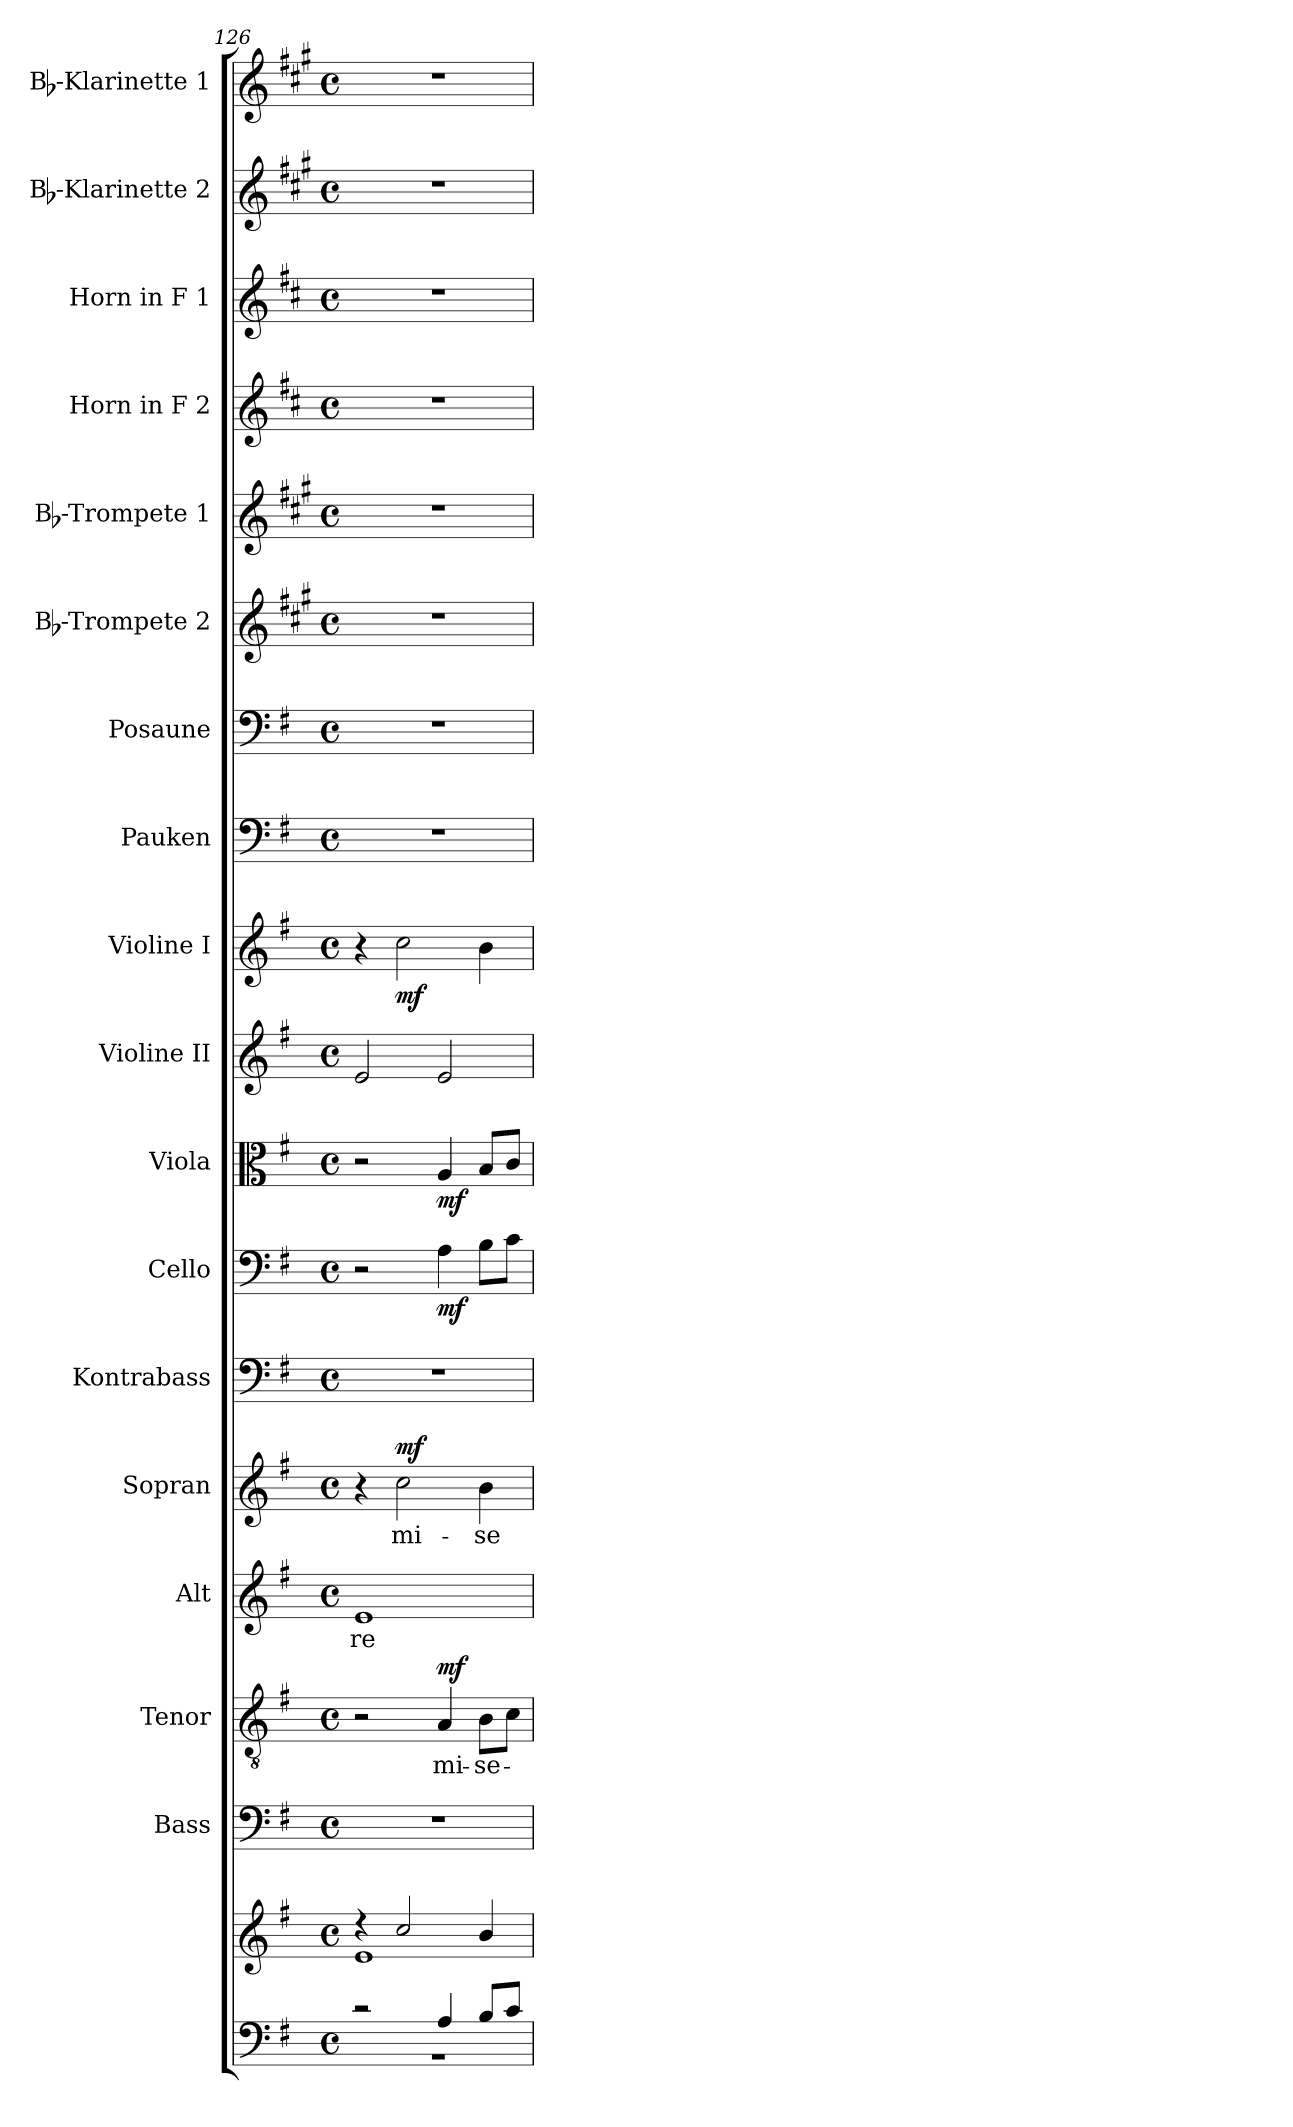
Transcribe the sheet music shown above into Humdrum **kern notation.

**kern	**kern	**kern	**kern	**text	**dynam	**kern	**text	**kern	**text	**dynam	**kern	**kern	**dynam	**kern	**dynam	**kern	**kern	**dynam	**kern	**kern	**kern	**kern	**kern	**kern	**kern	**kern
*part18	*part18	*part17	*part16	*part16	*part16	*part15	*part15	*part14	*part14	*part14	*part13	*part12	*part12	*part11	*part11	*part10	*part9	*part9	*part8	*part7	*part6	*part5	*part4	*part3	*part2	*part1
*staff19	*staff18	*staff17	*staff16	*staff16	*staff16	*staff15	*staff15	*staff14	*staff14	*staff14	*staff13	*staff12	*staff12	*staff11	*staff11	*staff10	*staff9	*staff9	*staff8	*staff7	*staff6	*staff5	*staff4	*staff3	*staff2	*staff1
*	*	*I"Bass	*I"Tenor	*	*	*I"Alt	*	*I"Sopran	*	*	*I"Kontrabass	*I"Cello	*	*I"Viola	*	*I"Violine II	*I"Violine I	*	*I"Pauken	*I"Posaune	*I"Bb-Trompete 2	*I"Bb-Trompete 1	*I"Horn in F 2	*I"Horn in F 1	*I"Bb-Klarinette 2	*I"Bb-Klarinette 1
*	*	*I'B.	*I'T.	*	*	*I'A.	*	*I'S.	*	*	*I'Kb.	*	*	*I'Vla.	*	*I'Vl. II	*I'Vl. I	*	*I'Pk.	*I'Pos.	*I'Bb Trp. 2	*I'Bb Trp. 1	*	*	*I'Bb Kl. 2	*I'Bb Kl. 1
*clefF4	*clefG2	*clefF4	*clefGv2	*	*	*clefG2	*	*clefG2	*	*	*clefF4	*clefF4	*	*clefC3	*	*clefG2	*clefG2	*	*clefF4	*clefF4	*clefG2	*clefG2	*clefG2	*clefG2	*clefG2	*clefG2
*	*	*	*	*	*	*	*	*	*	*	*ITrd7c12	*	*	*	*	*	*	*	*	*	*ITrd1c2	*ITrd1c2	*ITrd4c7	*ITrd4c7	*ITrd1c2	*ITrd1c2
*k[f#]	*k[f#]	*k[f#]	*k[f#]	*	*	*k[f#]	*	*k[f#]	*	*	*k[f#]	*k[f#]	*	*k[f#]	*	*k[f#]	*k[f#]	*	*k[f#]	*k[f#]	*k[f#]	*k[f#]	*k[f#]	*k[f#]	*k[f#]	*k[f#]
*G:	*G:	*G:	*G:	*	*	*G:	*	*G:	*	*	*G:	*G:	*	*G:	*	*G:	*G:	*	*G:	*G:	*G:	*G:	*G:	*G:	*G:	*G:
*M4/4	*M4/4	*M4/4	*M4/4	*	*	*M4/4	*	*M4/4	*	*	*M4/4	*M4/4	*	*M4/4	*	*M4/4	*M4/4	*	*M4/4	*M4/4	*M4/4	*M4/4	*M4/4	*M4/4	*M4/4	*M4/4
*met(c)	*met(c)	*met(c)	*met(c)	*	*	*met(c)	*	*met(c)	*	*	*met(c)	*met(c)	*	*met(c)	*	*met(c)	*met(c)	*	*met(c)	*met(c)	*met(c)	*met(c)	*met(c)	*met(c)	*met(c)	*met(c)
=126	=126	=126	=126	=126	=126	=126	=126	=126	=126	=126	=126	=126	=126	=126	=126	=126	=126	=126	=126	=126	=126	=126	=126	=126	=126	=126
*^	*^	*	*	*	*	*	*	*	*	*	*	*	*	*	*	*	*	*	*	*	*	*	*	*	*	*
!	!	!	!	!	!	!	!	!	!LO:LY:b	!	!	!	!	!	!	!	!	!	!	!	!	!	!	!	!	!	!	!
2rc	1rBB	4rcc	1e	1r	2r	.	.	1e	-re-	4r	.	.	1r	2r	.	2r	.	2e/	4r	.	1r	1r	1r	1r	1r	1r	1r	1r
!	!	!	!	!	!	!	!	!	!	!	!LO:LY:b	!LO:DY:a	!	!	!	!	!	!	!	!LO:DY:b	!	!	!	!	!	!	!	!
.	.	2cc/	.	.	.	.	.	.	.	2cc\	mi-	mf	.	.	.	.	.	.	2cc\	mf	.	.	.	.	.	.	.	.
!	!	!	!	!	!	!LO:LY:b	!LO:DY:a	!	!	!	!	!	!	!	!LO:DY:b	!	!LO:DY:b	!	!	!	!	!	!	!	!	!	!	!
4A/	.	.	.	.	4A/	mi-	mf	.	.	.	.	.	.	4A\	mf	4A/	mf	2e/	.	.	.	.	.	.	.	.	.	.
!	!	!	!	!	!	!LO:LY:b	!	!	!	!	!LO:LY:b	!	!	!	!	!	!	!	!	!	!	!	!	!	!	!	!	!
8B/L	.	4b/	.	.	8B\L	-se-	.	.	.	4b\	-se-	.	.	8B\L	.	8B/L	.	.	4b\	.	.	.	.	.	.	.	.	.
8c/J	.	.	.	.	8c\J	.	.	.	.	.	.	.	.	8c\J	.	8c/J	.	.	.	.	.	.	.	.	.	.	.	.
*v	*v	*	*	*	*	*	*	*	*	*	*	*	*	*	*	*	*	*	*	*	*	*	*	*	*	*	*	*
*	*v	*v	*	*	*	*	*	*	*	*	*	*	*	*	*	*	*	*	*	*	*	*	*	*	*	*	*
=	=	=	=	=	=	=	=	=	=	=	=	=	=	=	=	=	=	=	=	=	=	=	=	=	=	=
*-	*-	*-	*-	*-	*-	*-	*-	*-	*-	*-	*-	*-	*-	*-	*-	*-	*-	*-	*-	*-	*-	*-	*-	*-	*-	*-
